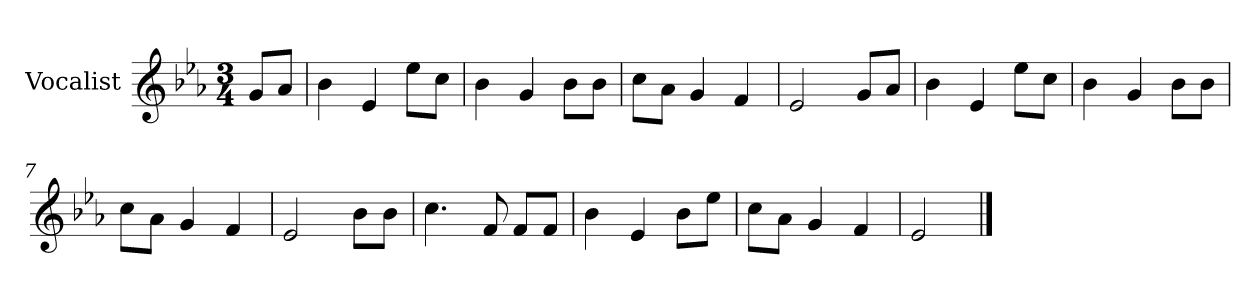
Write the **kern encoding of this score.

**kern
*part1
*staff1
*I"Vocalist
*k[b-e-a-]
*E-:
*M3/4
=
8gL
8a-J
=1
4b-
4e-
8ee-L
8ccJ
=2
4b-
4g
8b-L
8b-J
=3
8ccL
8a-J
4g
4f
=4
2e-
8gL
8a-J
=5
4b-
4e-
8ee-L
8ccJ
=6
4b-
4g
8b-L
8b-J
=7
8ccL
8a-J
4g
4f
=8
2e-
8b-L
8b-J
=9
4.cc
8f
8fL
8fJ
=10
4b-
4e-
8b-L
8ee-J
=11
8ccL
8a-J
4g
4f
=12
2e-
==
*-
